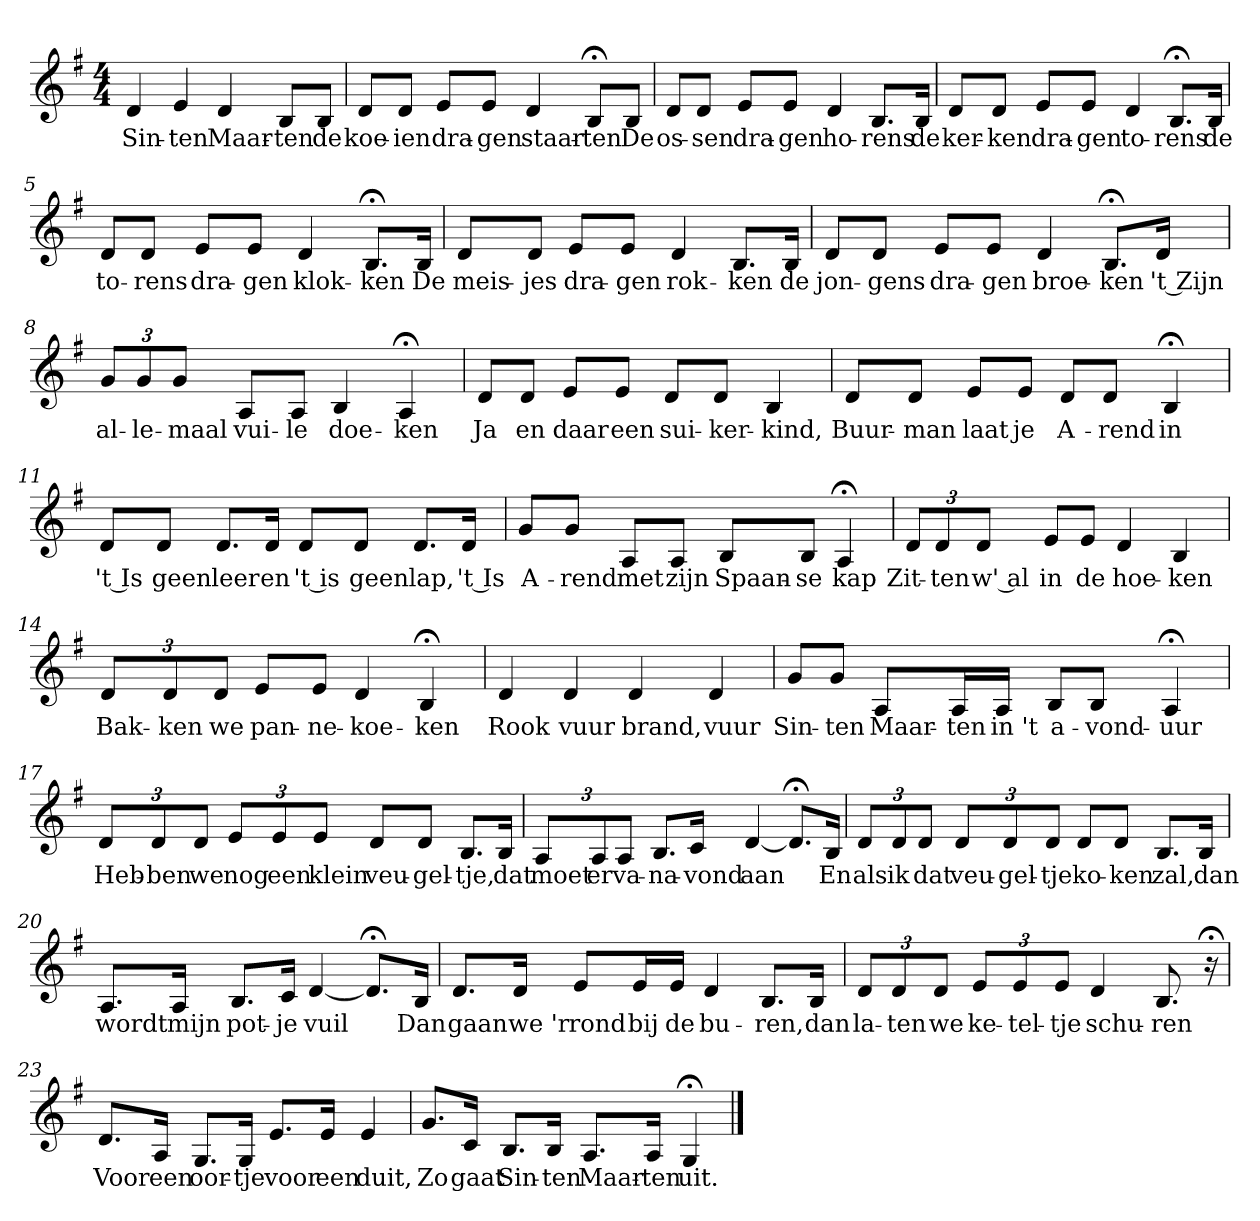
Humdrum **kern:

**kern	**text
*part1	*part1
*staff1	*staff1
*k[f#]	*
*G:	*
*M4/4	*
*MM120	*
=1	=1
4d	Sin-
4e	-ten
4d	Maar-
8BL	-ten
8BJ	de
=2	=2
8dL	koe-
8dJ	-ien
8eL	dra-
8eJ	-gen
4d	staar-
8B;<L	-ten
8BJ	De
=3	=3
8dL	os-
8dJ	-sen
8eL	dra-
8eJ	-gen
4d	ho-
8.BL	-rens
16BJk	de
=4	=4
8dL	ker-
8dJ	-ken
8eL	dra-
8eJ	-gen
4d	to-
8.B;<L	-rens
16BJk	de
=5	=5
8dL	to-
8dJ	-rens
8eL	dra-
8eJ	-gen
4d	klok-
8.B;<L	-ken
16BJk	De
=6	=6
8dL	meis-
8dJ	-jes
8eL	dra-
8eJ	-gen
4d	rok-
8.BL	-ken
16BJk	de
=7	=7
8dL	jon-
8dJ	-gens
8eL	dra-
8eJ	-gen
4d	broe-
8.B;<L	-ken
16dJk	't Zijn
=8	=8
12gL	al-
12g	-le-
12gJ	-maal
8AL	vui-
8AJ	-le
4B	doe-
4A;<	-ken
=9	=9
8dL	Ja
8dJ	en
8eL	daar
8eJ	een
8dL	sui-
8dJ	-ker-
4B	-kind,
=10	=10
8dL	Buur-
8dJ	-man
8eL	laat
8eJ	je
8dL	A-
8dJ	-rend
4B;<	in
=11	=11
8dL	't Is
8dJ	geen
8.dL	leer
16dJk	en
8dL	't is
8dJ	geen
8.dL	lap,
16dJk	't Is
=12	=12
8gL	A-
8gJ	-rend
8AL	met
8AJ	zijn
8BL	Spaan-
8BJ	-se
4A;<	kap
=13	=13
12dL	Zit-
12d	-ten
12dJ	w' al
8eL	in
8eJ	de
4d	hoe-
4B	-ken
=14	=14
12dL	Bak-
12d	-ken
12dJ	we
8eL	pan-
8eJ	-ne-
4d	-koe-
4B;<	-ken
=15	=15
4d	Rook
4d	vuur
4d	brand,
4d	vuur
=16	=16
8gL	Sin-
8gJ	-ten
8AL	Maar-
16AL	-ten
16AJJ	in 't
8BL	a-
8BJ	-vond-
4A;<	-uur
=17	=17
12dL	Heb-
12d	-ben
12dJ	we
12eL	nog
12e	een
12eJ	klein
8dL	veu-
8dJ	-gel-
8.BL	-tje,
16BJk	dat
=18	=18
12AL	moet
12A	er
12AJ	va-
8.BL	-na-
16cJk	-vond
[4d	aan
8.d;<L]	.
16BJk	En
=19	=19
12dL	als
12d	ik
12dJ	dat
12dL	veu-
12d	-gel-
12dJ	-tje
8dL	ko-
8dJ	-ken
8.BL	zal,
16BJk	dan
=20	=20
8.AL	wordt
16AJk	mijn
8.BL	pot-
16cJk	-je
[4d	vuil
8.d;<L]	.
16BJk	Dan
=21	=21
8.dL	gaan
16dJk	we 'r
8eL	rond
16eL	bij
16eJJ	de
4d	bu-
8.BL	-ren,
16BJk	dan
=22	=22
12dL	la-
12d	-ten
12dJ	we
12eL	ke-
12e	-tel-
12eJ	-tje
4d	schu-
8.B	-ren
16r;<	.
=23	=23
8.dL	Voor
16AJk	een
8.GL	oor-
16GJk	-tje
8.eL	voor
16eJk	een
4e	duit,
=24	=24
8.gL	Zo
16cJk	gaat
8.BL	Sin-
16BJk	-ten
8.AL	Maar-
16AJk	-ten
4G;<	uit.
==	==
*-	*-
